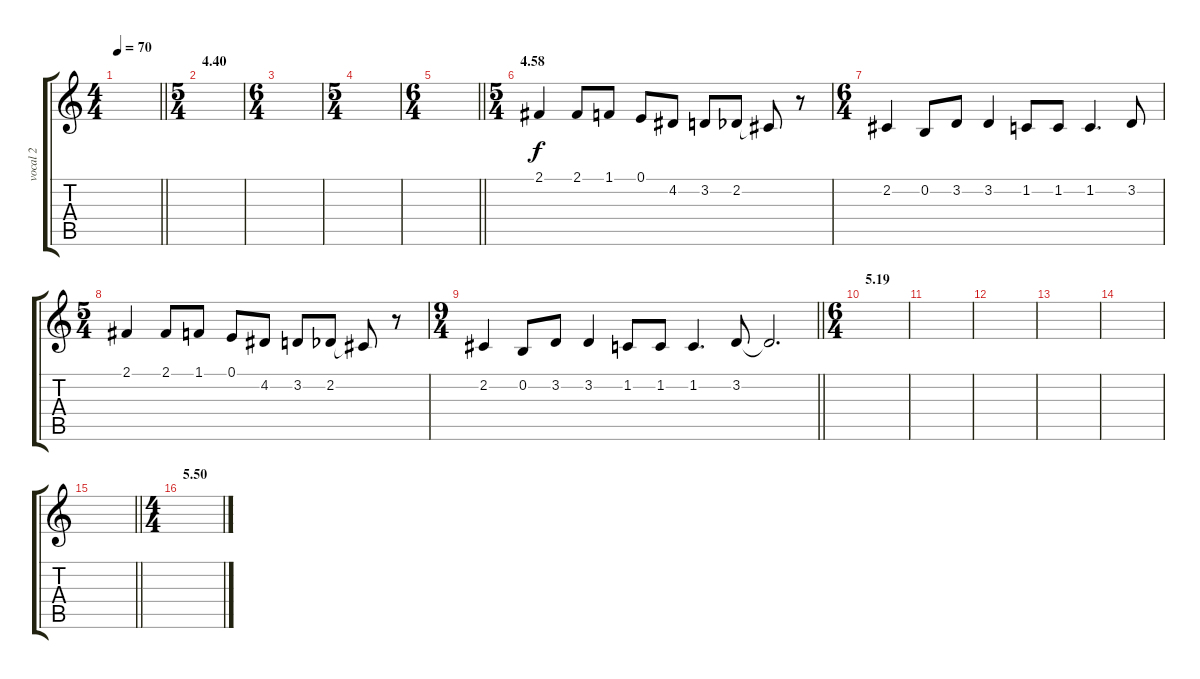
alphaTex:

\track ("vocal 2" "vocal 2") {instrument bassoon}
\staff {score tabs}
\tuning (E4 B3 G3 D3 A2 E2) {hide}
\ts (4 4)
\tempo 70
\clef g2
\barLineRight lightlight
\ks c
|
\ts (5 4)
\section ("" "4.40")
|
\ts (6 4)
|
\ts (5 4)
|
\ts (6 4)
\barLineRight lightlight
|
\ts (5 4)
\section ("" "4.58")
2.1.4 2.1.8 1.1.8 0.1.8 4.2.8 3.2.8 2.2{acc b}.8 2.2{t}.8 r.8 |
\ts (6 4)
2.2.4 0.2.8 3.2.8 3.2.4 1.2.8 1.2.8 1.2.4{d} 3.2.8 |
\ts (5 4)
2.1.4 2.1.8 1.1.8 0.1.8 4.2.8 3.2.8 2.2{acc b}.8 2.2{t}.8 r.8 |
\ts (9 4)
\barLineRight lightlight
2.2.4 0.2.8 3.2.8 3.2.4 1.2.8 1.2.8 1.2.4{d} 3.2.8 3.2{t}.2{d} |
\ts (6 4)
\section ("" "5.19")
|
|
|
|
|
\barLineRight lightlight
|
\ts (4 4)
\section ("" "5.50")
